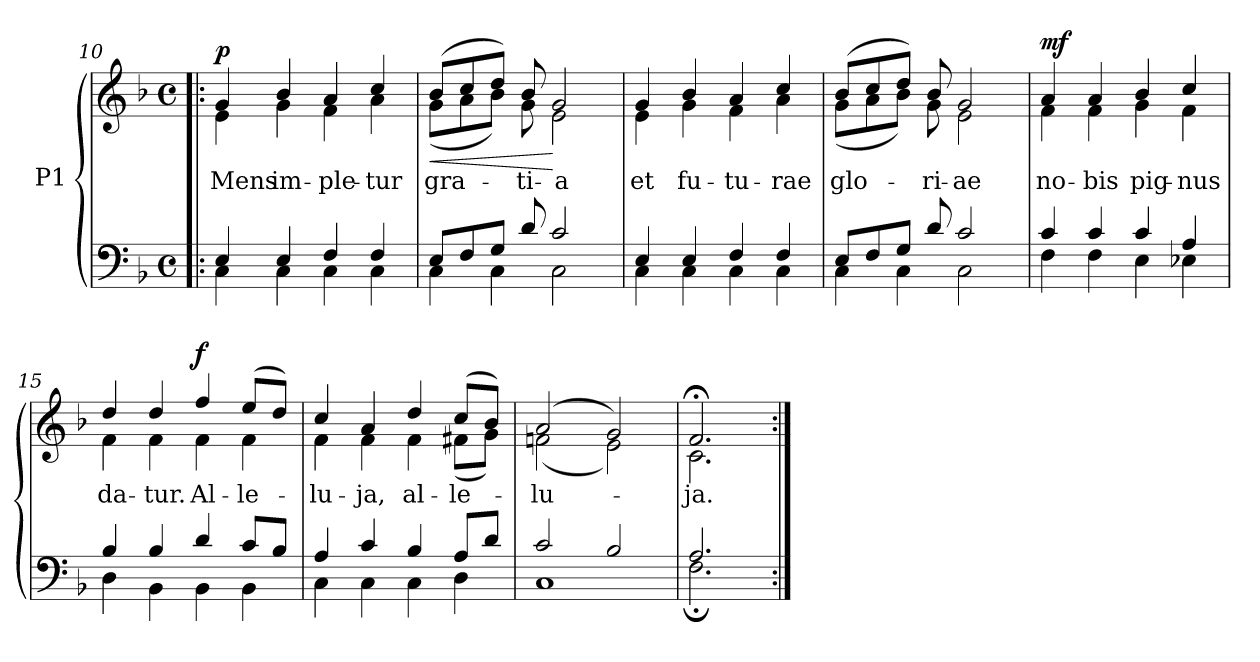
**kern	**kern	**text	**dynam
*part1	*part1	*part1	*part1
*staff2	*staff1	*staff1	*staff1/2
*I"P1	*	*	*
!!LO:LB:g=z
*clefF4	*clefG2	*	*
*k[b-]	*k[b-]	*	*
*F:	*F:	*	*
*M4/4	*M4/4	*	*
*met(c)	*met(c)	*	*
=10!|:	=10!|:	=10!|:	=10!|:
*^	*	*	*
!	!	!	!LO:LY:b:color=#000000	!
*	*	*^	*	*
4Ei/	4Ci\	4gi/	4ei\	Mens	p
!	!	!	!	!LO:LY:b:color=#000000	!
4Ei/	4Ci\	4b-i/	4gi\	im-	.
!	!	!	!	!LO:LY:b:color=#000000	!
4Fi/	4Ci\	4ai/	4fi\	-ple-	.
!	!	!	!	!LO:LY:b:color=#000000	!
4Fi/	4Ci\	4cci/	4ai\	-tur	.
=11	=11	=11	=11	=11	=11
!	!	!	!	!LO:LY:b:color=#000000	!LO:HP:b
8Ei/L	4Ci\	(8b-i/L	(8gi\L	gra-	<
8Fi/	.	8cci/	8ai\	.	.
8Gi/J	4Ci\	8ddi/J)	8b-i\J)	.	.
!	!	!	!	!LO:LY:b:color=#000000	!
8di/	.	8b-i/	8gi\	-ti-	.
!	!	!	!	!LO:LY:b:color=#000000	!
2ci/	2Ci\	2gi/	2ei\	-a	[
=12	=12	=12	=12	=12	=12
!	!	!	!	!LO:LY:b:color=#000000	!
4Ei/	4Ci\	4gi/	4ei\	et	.
!	!	!	!	!LO:LY:b:color=#000000	!
4Ei/	4Ci\	4b-i/	4gi\	fu-	.
!	!	!	!	!LO:LY:b:color=#000000	!
4Fi/	4Ci\	4ai/	4fi\	-tu-	.
!	!	!	!	!LO:LY:b:color=#000000	!
4Fi/	4Ci\	4cci/	4ai\	-rae	.
=13	=13	=13	=13	=13	=13
!	!	!	!	!LO:LY:b:color=#000000	!
8Ei/L	4Ci\	(8b-i/L	(8gi\L	glo-	.
8Fi/	.	8cci/	8ai\	.	.
8Gi/J	4Ci\	8ddi/J)	8b-i\J)	.	.
!	!	!	!	!LO:LY:b:color=#000000	!
8di/	.	8b-i/	8gi\	-ri-	.
!	!	!	!	!LO:LY:b:color=#000000	!
2ci/	2Ci\	2gi/	2ei\	-ae	.
!!LO:LB:g=z	!!
=14	=14	=14	=14	=14	=14
!	!	!	!	!LO:LY:b:color=#000000	!
4ci/	4Fi\	4ai/	4fi\	no-	mf
!	!	!	!	!LO:LY:b:color=#000000	!
4ci/	4Fi\	4ai/	4fi\	-bis	.
!	!	!	!	!LO:LY:b:color=#000000	!
4ci/	4Ei\	4b-i/	4gi\	pig-	.
!	!	!	!	!LO:LY:b:color=#000000	!
4Ai/	4E-Xi\	4cci/	4fi\	-nus	.
=15	=15	=15	=15	=15	=15
!	!	!	!	!LO:LY:b:color=#000000	!
4B-i/	4Di\	4ddi/	4fi\	da-	.
!	!	!	!	!LO:LY:b:color=#000000	!
4B-i/	4BB-i\	4ddi/	4fi\	-tur.	.
!	!	!	!	!LO:LY:b:color=#000000	!
4di/	4BB-i\	4ffi/	4fi\	Al-	f
!	!	!	!	!LO:LY:b:color=#000000	!
8ci/L	4BB-i\	(8eei/L	4fi\	-le-	.
8B-i/J	.	8ddi/J)	.	.	.
=16	=16	=16	=16	=16	=16
!	!	!	!	!LO:LY:b:color=#000000	!
4Ai/	4Ci\	4cci/	4fi\	-lu-	.
!	!	!	!	!LO:LY:b:color=#000000	!
4ci/	4Ci\	4ai/	4fi\	-ja,	.
!	!	!	!	!LO:LY:b:color=#000000	!
4B-i/	4Ci\	4ddi/	4fi\	al-	.
!	!	!	!	!LO:LY:b:color=#000000	!
8Ai/L	4Di\	(8cci/L	(8f#Xi\L	-le-	.
8di/J	.	8b-i/J)	8gi\J)	.	.
=17	=17	=17	=17	=17	=17
!	!	!	!	!LO:LY:b:color=#000000	!
2ci/	1Ci	(2ai/	(2fni\	-lu-	.
2B-i/	.	2gi/)	2ei\)	.	.
=18	=18	=18	=18	=18	=18
!	!	!	!	!LO:LY:b:color=#000000	!
2.Ai/	2.F;i\	2.f;i/	2.ci\	-ja.	.
*v	*v	*	*	*	*
*	*v	*v	*	*
=:|!	=:|!	=:|!	=:|!
*-	*-	*-	*-
